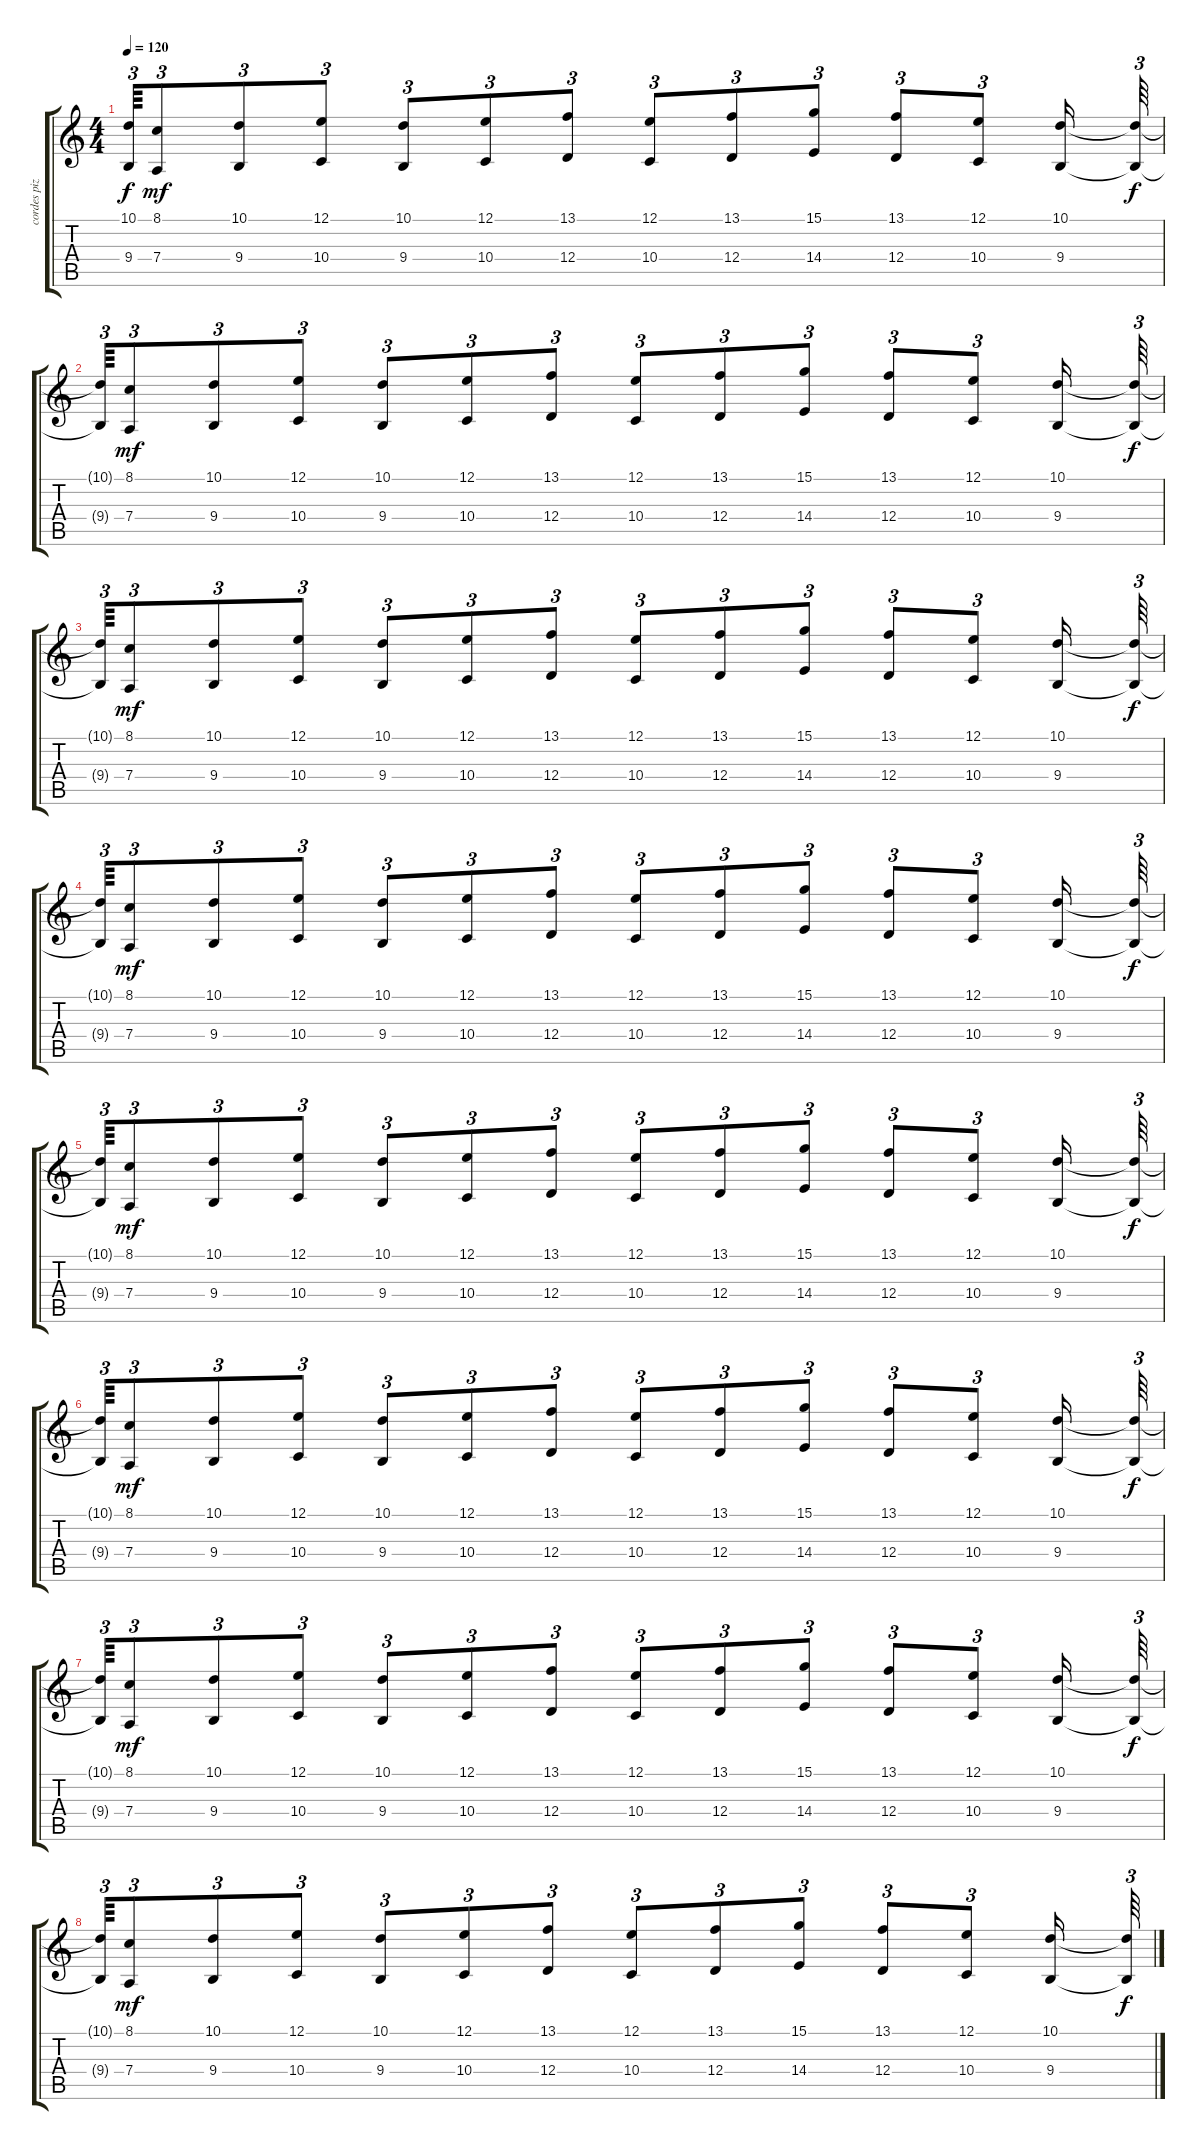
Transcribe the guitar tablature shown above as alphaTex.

\track ("cordes pizz" "cordes piz") {instrument pizzicatostrings}
\staff {score tabs}
\tuning (E4 B3 G3 D3 A2 E2) {hide}
\ts (4 4)
\tempo 120
\clef g2
\ks c
(10.1{t} 9.4{t}).64{tu (3 2) dy f} (8.1 7.4).8{tu (3 2) dy mf} (10.1 9.4).8{tu (3 2)} (12.1 10.4).8{tu (3 2)} (10.1 9.4).8{tu (3 2)} (12.1 10.4).8{tu (3 2)} (13.1 12.4).8{tu (3 2)} (12.1 10.4).8{tu (3 2)} (13.1 12.4).8{tu (3 2)} (15.1 14.4).8{tu (3 2)} (13.1 12.4).8{tu (3 2)} (12.1 10.4).8{tu (3 2)} (10.1 9.4).16 (10.1{t} 9.4{t}).64{tu (3 2) dy f} |
(10.1{t} 9.4{t}).64{tu (3 2)} (8.1 7.4).8{tu (3 2) dy mf} (10.1 9.4).8{tu (3 2)} (12.1 10.4).8{tu (3 2)} (10.1 9.4).8{tu (3 2)} (12.1 10.4).8{tu (3 2)} (13.1 12.4).8{tu (3 2)} (12.1 10.4).8{tu (3 2)} (13.1 12.4).8{tu (3 2)} (15.1 14.4).8{tu (3 2)} (13.1 12.4).8{tu (3 2)} (12.1 10.4).8{tu (3 2)} (10.1 9.4).16 (10.1{t} 9.4{t}).64{tu (3 2) dy f} |
(10.1{t} 9.4{t}).64{tu (3 2)} (8.1 7.4).8{tu (3 2) dy mf} (10.1 9.4).8{tu (3 2)} (12.1 10.4).8{tu (3 2)} (10.1 9.4).8{tu (3 2)} (12.1 10.4).8{tu (3 2)} (13.1 12.4).8{tu (3 2)} (12.1 10.4).8{tu (3 2)} (13.1 12.4).8{tu (3 2)} (15.1 14.4).8{tu (3 2)} (13.1 12.4).8{tu (3 2)} (12.1 10.4).8{tu (3 2)} (10.1 9.4).16 (10.1{t} 9.4{t}).64{tu (3 2) dy f} |
(10.1{t} 9.4{t}).64{tu (3 2)} (8.1 7.4).8{tu (3 2) dy mf} (10.1 9.4).8{tu (3 2)} (12.1 10.4).8{tu (3 2)} (10.1 9.4).8{tu (3 2)} (12.1 10.4).8{tu (3 2)} (13.1 12.4).8{tu (3 2)} (12.1 10.4).8{tu (3 2)} (13.1 12.4).8{tu (3 2)} (15.1 14.4).8{tu (3 2)} (13.1 12.4).8{tu (3 2)} (12.1 10.4).8{tu (3 2)} (10.1 9.4).16 (10.1{t} 9.4{t}).64{tu (3 2) dy f} |
(10.1{t} 9.4{t}).64{tu (3 2)} (8.1 7.4).8{tu (3 2) dy mf} (10.1 9.4).8{tu (3 2)} (12.1 10.4).8{tu (3 2)} (10.1 9.4).8{tu (3 2)} (12.1 10.4).8{tu (3 2)} (13.1 12.4).8{tu (3 2)} (12.1 10.4).8{tu (3 2)} (13.1 12.4).8{tu (3 2)} (15.1 14.4).8{tu (3 2)} (13.1 12.4).8{tu (3 2)} (12.1 10.4).8{tu (3 2)} (10.1 9.4).16 (10.1{t} 9.4{t}).64{tu (3 2) dy f} |
(10.1{t} 9.4{t}).64{tu (3 2)} (8.1 7.4).8{tu (3 2) dy mf} (10.1 9.4).8{tu (3 2)} (12.1 10.4).8{tu (3 2)} (10.1 9.4).8{tu (3 2)} (12.1 10.4).8{tu (3 2)} (13.1 12.4).8{tu (3 2)} (12.1 10.4).8{tu (3 2)} (13.1 12.4).8{tu (3 2)} (15.1 14.4).8{tu (3 2)} (13.1 12.4).8{tu (3 2)} (12.1 10.4).8{tu (3 2)} (10.1 9.4).16 (10.1{t} 9.4{t}).64{tu (3 2) dy f} |
(10.1{t} 9.4{t}).64{tu (3 2)} (8.1 7.4).8{tu (3 2) dy mf} (10.1 9.4).8{tu (3 2)} (12.1 10.4).8{tu (3 2)} (10.1 9.4).8{tu (3 2)} (12.1 10.4).8{tu (3 2)} (13.1 12.4).8{tu (3 2)} (12.1 10.4).8{tu (3 2)} (13.1 12.4).8{tu (3 2)} (15.1 14.4).8{tu (3 2)} (13.1 12.4).8{tu (3 2)} (12.1 10.4).8{tu (3 2)} (10.1 9.4).16 (10.1{t} 9.4{t}).64{tu (3 2) dy f} |
(10.1{t} 9.4{t}).64{tu (3 2)} (8.1 7.4).8{tu (3 2) dy mf} (10.1 9.4).8{tu (3 2)} (12.1 10.4).8{tu (3 2)} (10.1 9.4).8{tu (3 2)} (12.1 10.4).8{tu (3 2)} (13.1 12.4).8{tu (3 2)} (12.1 10.4).8{tu (3 2)} (13.1 12.4).8{tu (3 2)} (15.1 14.4).8{tu (3 2)} (13.1 12.4).8{tu (3 2)} (12.1 10.4).8{tu (3 2)} (10.1 9.4).16 (10.1{t} 9.4{t}).64{tu (3 2) dy f}
